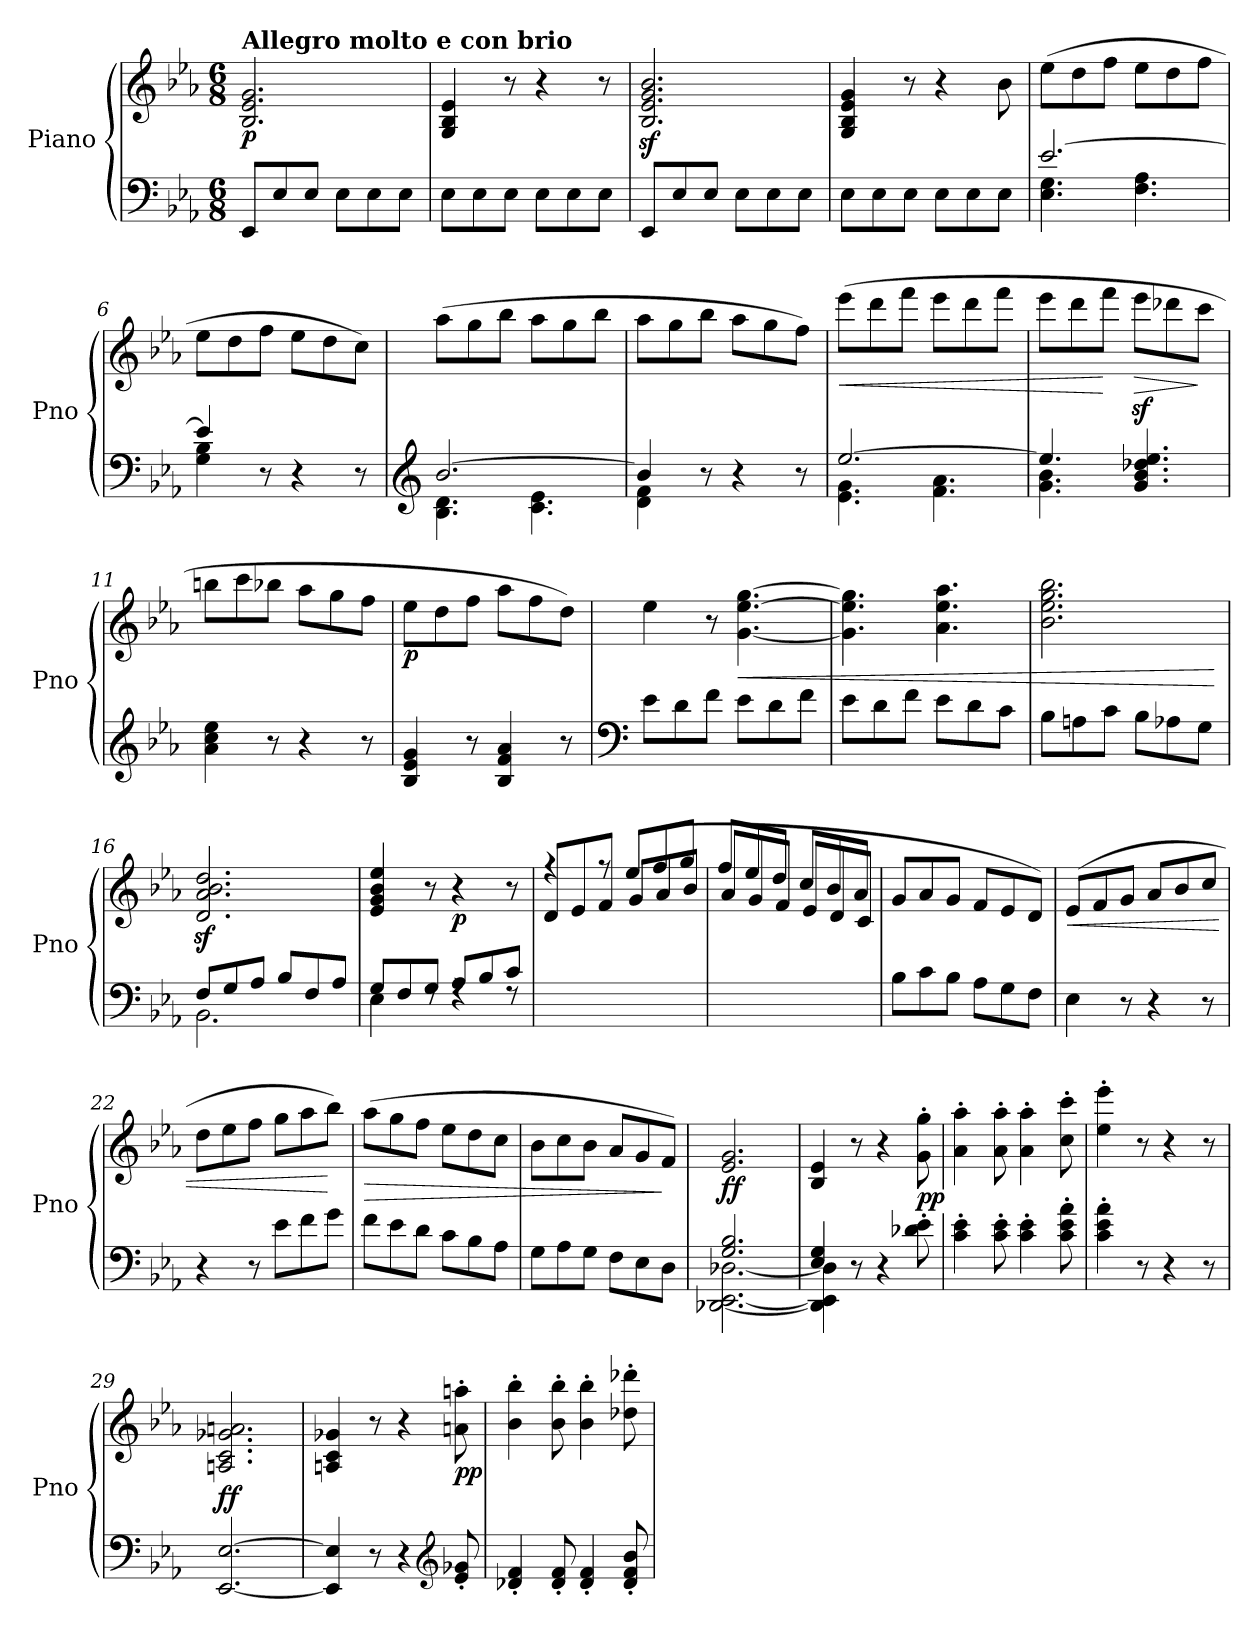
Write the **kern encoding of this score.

**kern	**kern	**dynam
*part1	*part1	*part1
*staff2	*staff1	*staff1/2
*I"Piano	*	*
*I'Pno	*	*
*clefF4	*clefG2	*
*k[b-e-a-]	*k[b-e-a-]	*
*M6/8	*M6/8	*
=1	=1	=1
!	!LO:TX:a:B:t=Allegro molto e con brio	!
!	!	!LO:DY:b
8EE-/L	2.B-/ 2.e-/ 2.g/	p
8E-/	.	.
8E-/J	.	.
8E-\L	.	.
8E-\	.	.
8E-\J	.	.
=2	=2	=2
8E-\L	4G/ 4B-/ 4e-/	.
8E-\	.	.
8E-\J	8r	.
8E-\L	4r	.
8E-\	.	.
8E-\J	8r	.
=3	=3	=3
8EE-/L	2.B-/z< 2.e-/z< 2.g/z< 2.b-/z<	.
8E-/	.	.
8E-/J	.	.
8E-\L	.	.
8E-\	.	.
8E-\J	.	.
=4	=4	=4
8E-\L	4G/ 4B-/ 4e-/ 4g/	.
8E-\	.	.
8E-\J	8r	.
8E-\L	4r	.
8E-\	.	.
8E-\J	8b-\	.
=5	=5	=5
*^	*	*
[2.e-/	4.E-\ 4.G\	(8ee-\L	.
.	.	8dd\	.
.	.	8ff\J	.
.	4.F\ 4.A-\	8ee-\L	.
.	.	8dd\	.
.	.	8ff\J	.
!!LO:LB:g=z
=6	=6	=6	=6
4e-/]	4G\ 4B-\	8ee-\L	.
.	.	8dd\	.
8r	2ryy	8ff\J	.
4r	.	8ee-\L	.
.	.	8dd\	.
8r	.	8cc\J)	.
!!LO:LB:g=z
=7	=7	=7	=7
*clefG2	*	*	*
[2.b-/	4.B-\ 4.d\	(8aa-\L	.
.	.	8gg\	.
.	.	8bb-\J	.
.	4.c\ 4.e-\	8aa-\L	.
.	.	8gg\	.
.	.	8bb-\J	.
=8	=8	=8	=8
4b-/]	4d\ 4f\	8aa-\L	.
.	.	8gg\	.
8r	2ryy	8bb-\J	.
4r	.	8aa-\L	.
.	.	8gg\	.
8r	.	8ff\J)	.
=9	=9	=9	=9
!	!	!	!LO:HP:b
[2.ee-/	4.e-\ 4.g\	(8eee-\L	<
.	.	8ddd\	.
.	.	8fff\J	.
.	4.f\ 4.a-\	8eee-\L	.
.	.	8ddd\	.
.	.	8fff\J	.
=10	=10	=10	=10
4.ee-/]	4.g\ 4.b-\	8eee-\L	.
.	.	8ddd\	.
.	.	8fff\J	[
!	!	!	!LO:HP:b
4.g/ 4.b-/ 4.dd-X/ 4.ee-/	4.ryy	8eee-z<\L	>
.	.	8ddd-X\	.
.	.	8ccc\J	]
*v	*v	*	*
=11	=11	=11
4a-\ 4cc\ 4ee-\	8bbn\L	.
.	8ccc\	.
8r	8bb-X\J	.
4r	8aa-\L	.
.	8gg\	.
8r	8ff\J	.
=12	=12	=12
!	!	!LO:DY:b
4B-/ 4e-/ 4g/	8ee-\L	p
.	8dd\	.
8r	8ff\J	.
4B-/ 4f/ 4a-/	8aa-\L	.
.	8ff\	.
8r	8dd\J)	.
!!LO:LB:g=z
=13	=13	=13
*clefF4	*	*
8e-\L	4ee-\	.
8d\	.	.
8f\J	8r	.
!	!	!LO:HP:b
8e-\L	[4.g\ [4.ee-\ [4.gg\	<
8d\	.	.
8f\J	.	.
=14	=14	=14
8e-\L	4.g\] 4.ee-\] 4.gg\]	.
8d\	.	.
8f\J	.	.
8e-\L	4.a-\ 4.ee-\ 4.aa-\	.
8d\	.	.
8c\J	.	.
=15	=15	=15
8B-\L	2.b-\ 2.ee-\ 2.gg\ 2.bb-\	.
8An\	.	.
8c\J	.	.
8B-\L	.	.
8A-X\	.	.
8G\J	.	.
.	.	[
=16	=16	=16
*^	*	*
8F/L	2.BB-\	2.d/z< 2.a-/z< 2.b-/z< 2.dd/z<	.
8G/	.	.	.
8A-/J	.	.	.
8B-/L	.	.	.
8F/	.	.	.
8A-/J	.	.	.
=17	=17	=17	=17
8G/L	4E-\	4e-/ 4g/ 4b-/ 4ee-/	.
8F/	.	.	.
8G/J	8rF	8r	.
!	!	!	!LO:DY:b
8A-/L	4rF	4r	p
8B-/	.	.	.
8c/J	8rF	8r	.
*v	*v	*	*
=18	=18	=18
*	*^	*
2.ryy	4rff	8d/L	.
.	.	8e-/	.
.	8rff	8f/J	.
.	(8ee-/L	8g/L	.
.	8ff/	8a-/	.
.	8gg/J	8b-/J	.
!!LO:LB:g=z	!!
=19	=19	=19	=19
2.ryy	8ff/L	8a-/L	.
.	8ee-/	8g/	.
.	8dd/J	8f/J	.
.	8cc/L	8e-/L	.
.	8b-/	8d/	.
.	8a-/J	8c/J	.
*	*v	*v	*
=20	=20	=20
8B-\L	8g/L	.
8c\	8a-/	.
8B-\J	8g/J	.
8A-\L	8f/L	.
8G\	8e-/	.
8F\J	8d/J)	.
=21	=21	=21
!	!	!LO:HP:b
4E-\	(8e-/L	<
.	8f/	.
8r	8g/J	.
4r	8a-/L	.
.	8b-/	.
8r	8cc/J	.
=22	=22	=22
4r	8dd\L	.
.	8ee-\	.
8r	8ff\J	.
8e-\L	8gg\L	.
8f\	8aa-\	.
8g\J	8bb-\J)	[
=23	=23	=23
!	!	!LO:HP:b
8f\L	(8aa-\L	>
8e-\	8gg\	.
8d\J	8ff\J	.
8c\L	8ee-\L	.
8B-\	8dd\	.
8A-\J	8cc\J	.
=24	=24	=24
8G\L	8b-\L	.
8A-\	8cc\	.
8G\J	8b-\J	.
8F\L	8a-/L	.
8E-\	8g/	.
8D\J	8f/J)	]
!!LO:PB:g=z
=25	=25	=25
*^	*	*
!	!	!	!LO:DY:b
2.G/ 2.B-/	[2.DD-X\ [2.EE-\ [2.D-X\	2.e-/ 2.g/	ff
!!LO:LB:g=z
=26	=26	=26	=26
4E-/ 4G/	4DD-\] 4EE-\] 4D-\]	4B-/ 4e-/	.
2ryy	8r	8r	.
.	4r	4r	.
!	!	!	!LO:DY:b
.	8d-X\' 8e-\'	8g\' 8gg\'	pp
*v	*v	*	*
=27	=27	=27
4c\' 4e-\'	4a-\' 4aa-\'	.
8c\' 8e-\'	8a-\' 8aa-\'	.
4c\' 4e-\'	4a-\' 4aa-\'	.
8c\' 8e-\' 8a-\'	8cc\' 8ccc\'	.
=28	=28	=28
4c\' 4e-\' 4a-\'	4ee-\' 4eee-\'	.
8r	8r	.
4r	4r	.
8r	8r	.
=29	=29	=29
!	!	!LO:DY:b
[2.EE-/ [2.E-/	2.An/ 2.c/ 2.g-X/ 2.an/	ff
=30	=30	=30
4EE-/] 4E-/]	4An/ 4c/ 4g-X/	.
8r	8r	.
4r	4r	.
*clefG2	*	*
!	!	!LO:DY:b
8e-/' 8g-X/'	8an\' 8aan\'	pp
=31	=31	=31
4d-X/' 4f/'	4b-\' 4bb-\'	.
8d-/' 8f/'	8b-\' 8bb-\'	.
4d-/' 4f/'	4b-\' 4bb-\'	.
8d-/' 8f/' 8b-/'	8dd-X\' 8ddd-X\'	.
=	=	=
*-	*-	*-
